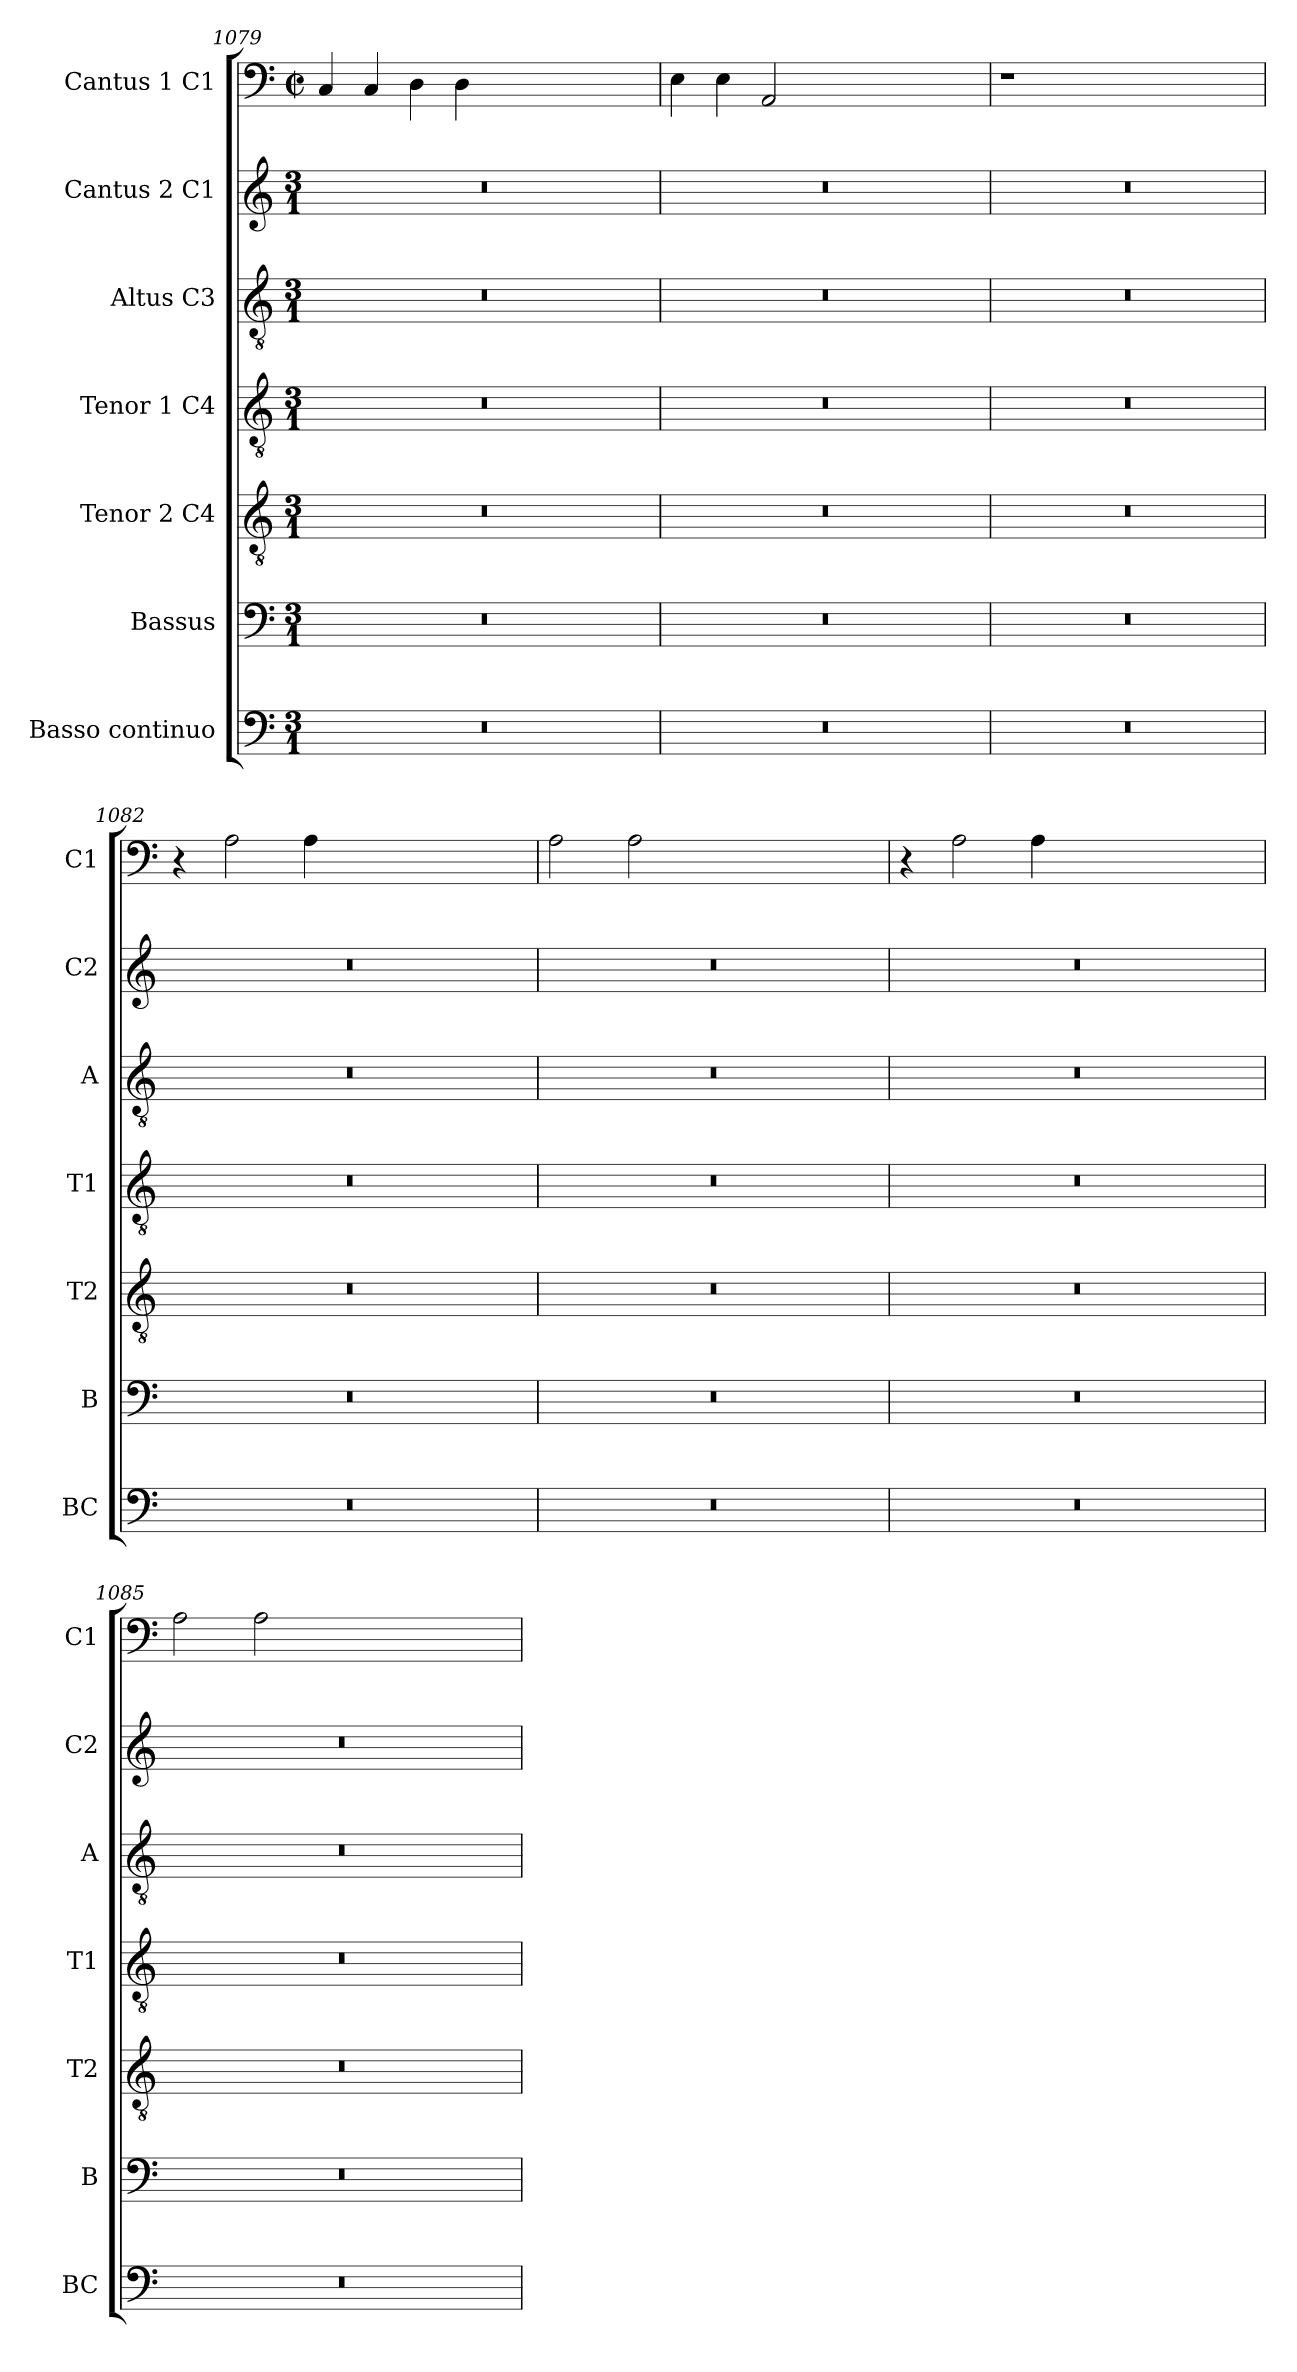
**kern	**kern	**kern	**kern	**kern	**kern	**kern
*part7	*part6	*part5	*part4	*part3	*part2	*part1
*staff7	*staff6	*staff5	*staff4	*staff3	*staff2	*staff1
*I"Basso continuo	*I"Bassus	*I"Tenor 2 C4	*I"Tenor 1 C4	*I"Altus C3	*I"Cantus 2 C1	*I"Cantus 1 C1
*I'BC	*I'B	*I'T2	*I'T1	*I'A	*I'C2	*I'C1
!!LO:LB:g=z
*clefF4	*clefF4	*clefGv2	*clefGv2	*clefGv2	*clefG2	*clefF4
*ITrd7c12	*	*	*	*	*	*
*k[]	*k[]	*k[]	*k[]	*k[]	*k[]	*k[]
*C:	*C:	*C:	*C:	*C:	*C:	*C:
*M3/1	*M3/1	*M3/1	*M3/1	*M3/1	*M3/1	*M2/2
*	*	*	*	*	*	*met(c|)
=1079	=1079	=1079	=1079	=1079	=1079	=1079
0.r	0.r	0.r	0.r	0.r	0.r	4C/
.	.	.	.	.	.	4C/
.	.	.	.	.	.	4D\
.	.	.	.	.	.	4D\
.	.	.	.	.	.	0ryy
=1080	=1080	=1080	=1080	=1080	=1080	=1080
0.r	0.r	0.r	0.r	0.r	0.r	4E\
.	.	.	.	.	.	4E\
.	.	.	.	.	.	2AA/
.	.	.	.	.	.	0ryy
=1081	=1081	=1081	=1081	=1081	=1081	=1081
0.r	0.r	0.r	0.r	0.r	0.r	1r
.	.	.	.	.	.	0ryy
=1082	=1082	=1082	=1082	=1082	=1082	=1082
0.r	0.r	0.r	0.r	0.r	0.r	4r
.	.	.	.	.	.	2A\
.	.	.	.	.	.	4A\
.	.	.	.	.	.	0ryy
=1083	=1083	=1083	=1083	=1083	=1083	=1083
0.r	0.r	0.r	0.r	0.r	0.r	2A\
.	.	.	.	.	.	2A\
.	.	.	.	.	.	0ryy
=1084	=1084	=1084	=1084	=1084	=1084	=1084
0.r	0.r	0.r	0.r	0.r	0.r	4r
.	.	.	.	.	.	2A\
.	.	.	.	.	.	4A\
.	.	.	.	.	.	0ryy
=1085	=1085	=1085	=1085	=1085	=1085	=1085
0.r	0.r	0.r	0.r	0.r	0.r	2A\
.	.	.	.	.	.	2A\
.	.	.	.	.	.	0ryy
=	=	=	=	=	=	=
*-	*-	*-	*-	*-	*-	*-
